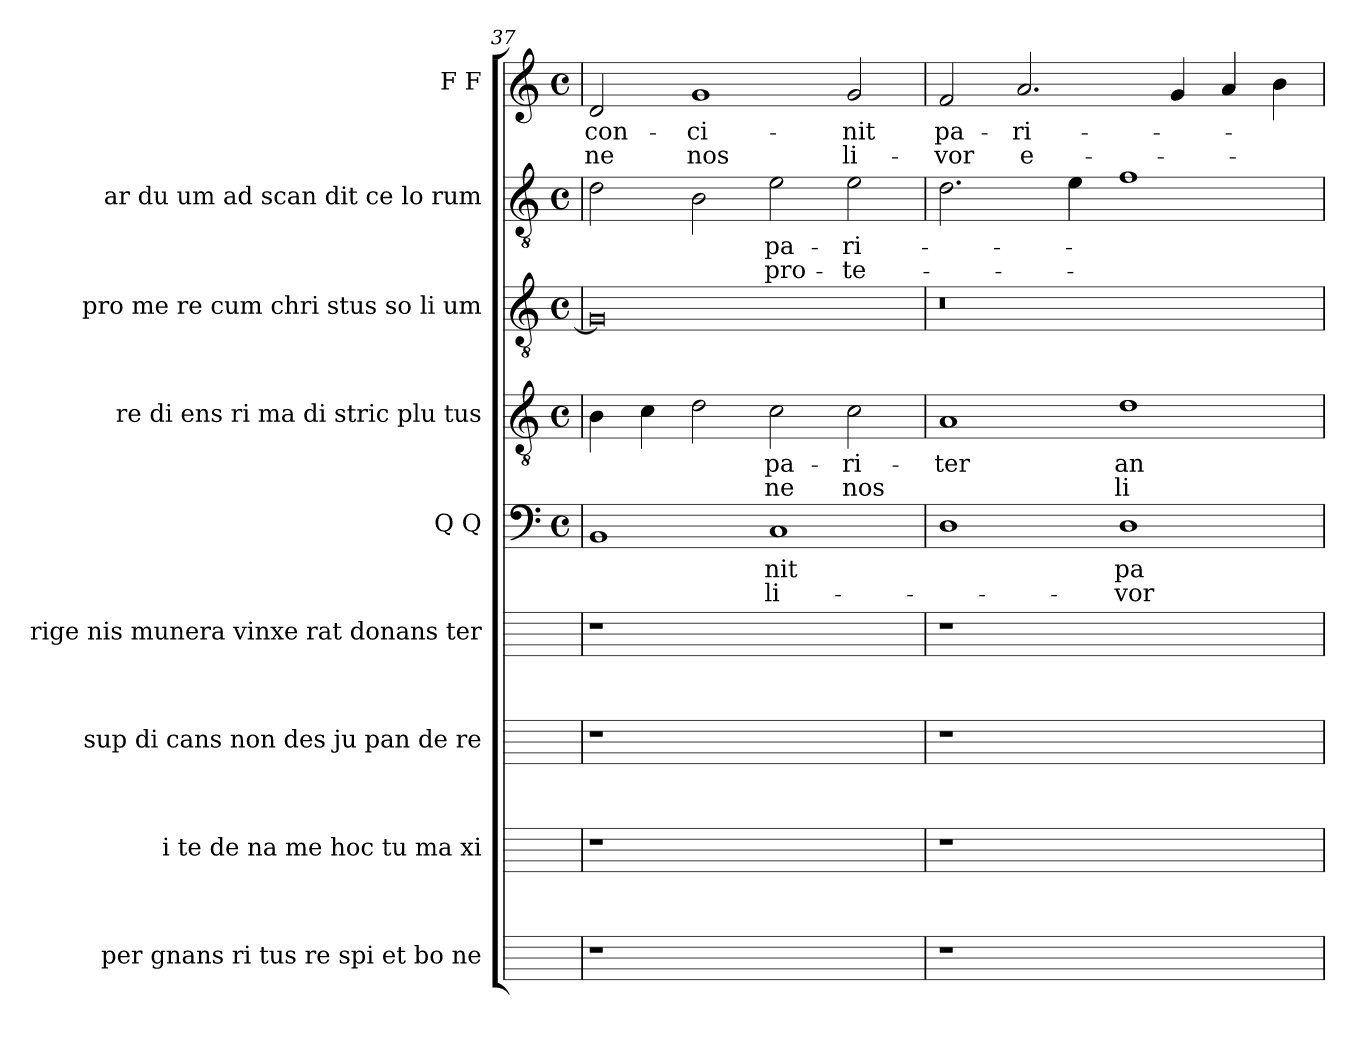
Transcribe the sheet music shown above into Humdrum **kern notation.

**kern	**kern	**kern	**kern	**kern	**text	**text	**kern	**text	**text	**kern	**kern	**text	**text	**kern	**text	**text
*part9	*part8	*part7	*part6	*part5	*part5	*part5	*part4	*part4	*part4	*part3	*part2	*part2	*part2	*part1	*part1	*part1
*staff9	*staff8	*staff7	*staff6	*staff5	*staff5	*staff5	*staff4	*staff4	*staff4	*staff3	*staff2	*staff2	*staff2	*staff1	*staff1	*staff1
*I"per  gnans  ri tus re  spi  et bo ne	*I"i  te de  na  me hoc tu  ma xi	*I"sup  di cans non des  ju  pan de re	*I"rige nis munera  vinxe rat donans ter	*I"Q  Q	*	*	*I"re di ens  ri ma di stric  plu  tus	*	*	*I"pro me re cum chri  stus so li um	*I"ar du um  ad  scan dit  ce lo rum	*	*	*I"F  F	*	*
*	*	*I'P	*	*	*	*	*	*	*	*I'Ch	*	*	*	*	*	*
*	*	*	*	*clefF4	*	*	*clefGv2	*	*	*clefGv2	*clefGv2	*	*	*clefG2	*	*
*	*	*	*	*M4/4	*	*	*M4/4	*	*	*M4/4	*M4/4	*	*	*M4/4	*	*
*	*	*	*	*met(c)	*	*	*met(c)	*	*	*met(c)	*met(c)	*	*	*met(c)	*	*
=37	=37	=37	=37	=37	=37!	=37!	=37	=37!	=37!	=37	=37	=37!	=37!	=37!	=37!	=37!
!	!	!	!	!	!	!	!	!	!	!	!	!	!	!	!LO:LY:b:cj	!LO:LY:b:cj
1r	1r	1r	1r	1BB	.	.	4B\	.	.	0G]	2d\	.	.	2d/	con-	-ne
.	.	.	.	.	.	.	4c\	.	.	.	.	.	.	.	.	.
!	!	!	!	!	!	!	!	!	!	!	!	!	!	!	!LO:LY:b:cj	!LO:LY:b:cj
.	.	.	.	.	.	.	2d\	.	.	.	2B\	.	.	1g	ci-	-nos
!	!	!	!	!	!LO:LY:b:cj	!LO:LY:b:cj	!	!LO:LY:b:cj	!LO:LY:b:cj	!	!	!LO:LY:b:cj	!LO:LY:b:cj	!	!	!
1ryy	1ryy	1ryy	1ryy	1C	nit	li-	2c\	pa-	-ne	.	2e\	pa-	-pro-	.	.	.
!	!	!	!	!	!	!	!	!LO:LY:b:cj	!LO:LY:b	!	!	!LO:LY:b:cj	!LO:LY:b:cj	!	!LO:LY:b:cj	!LO:LY:b:cj
.	.	.	.	.	.	.	2c\	ri-	-nos	.	2e\	-ri-	-te-	2g/	nit	li-
=38	=38	=38	=38	=38	=38!	=38!	=38	=38!	=38!	=38	=38	=38!	=38!	=38!	=38!	=38!
!	!	!	!	!	!	!	!	!LO:LY:b:cj	!	!	!	!	!	!	!LO:LY:b:cj	!LO:LY:b:cj
1r	1r	1r	1r	1D	.	.	1A	ter	.	0r	2.d\	.	.	2f/	-pa-	-vor
!	!	!	!	!	!	!	!	!	!	!	!	!	!	!	!LO:LY:b:cj	!LO:LY:b:cj
.	.	.	.	.	.	.	.	.	.	.	.	.	.	2.a/	ri-	-e-
.	.	.	.	.	.	.	.	.	.	.	4e\	.	.	.	.	.
!	!	!	!	!	!LO:LY:b:cj	!LO:LY:b:cj	!	!LO:LY:b:cj	!LO:LY:b:cj	!	!	!	!	!	!	!
1ryy	1ryy	1ryy	1ryy	1D	-pa-	-vor	1d	an-	-li-	.	1f	.	.	.	.	.
.	.	.	.	.	.	.	.	.	.	.	.	.	.	4g/	.	.
.	.	.	.	.	.	.	.	.	.	.	.	.	.	4a/	.	.
.	.	.	.	.	.	.	.	.	.	.	.	.	.	4b\	.	.
=	=	=	=	=	=!	=!	=	=!	=!	=	=	=!	=!	=!	=!	=!
*-	*-	*-	*-	*-	*-	*-	*-	*-	*-	*-	*-	*-	*-	*-	*-	*-
